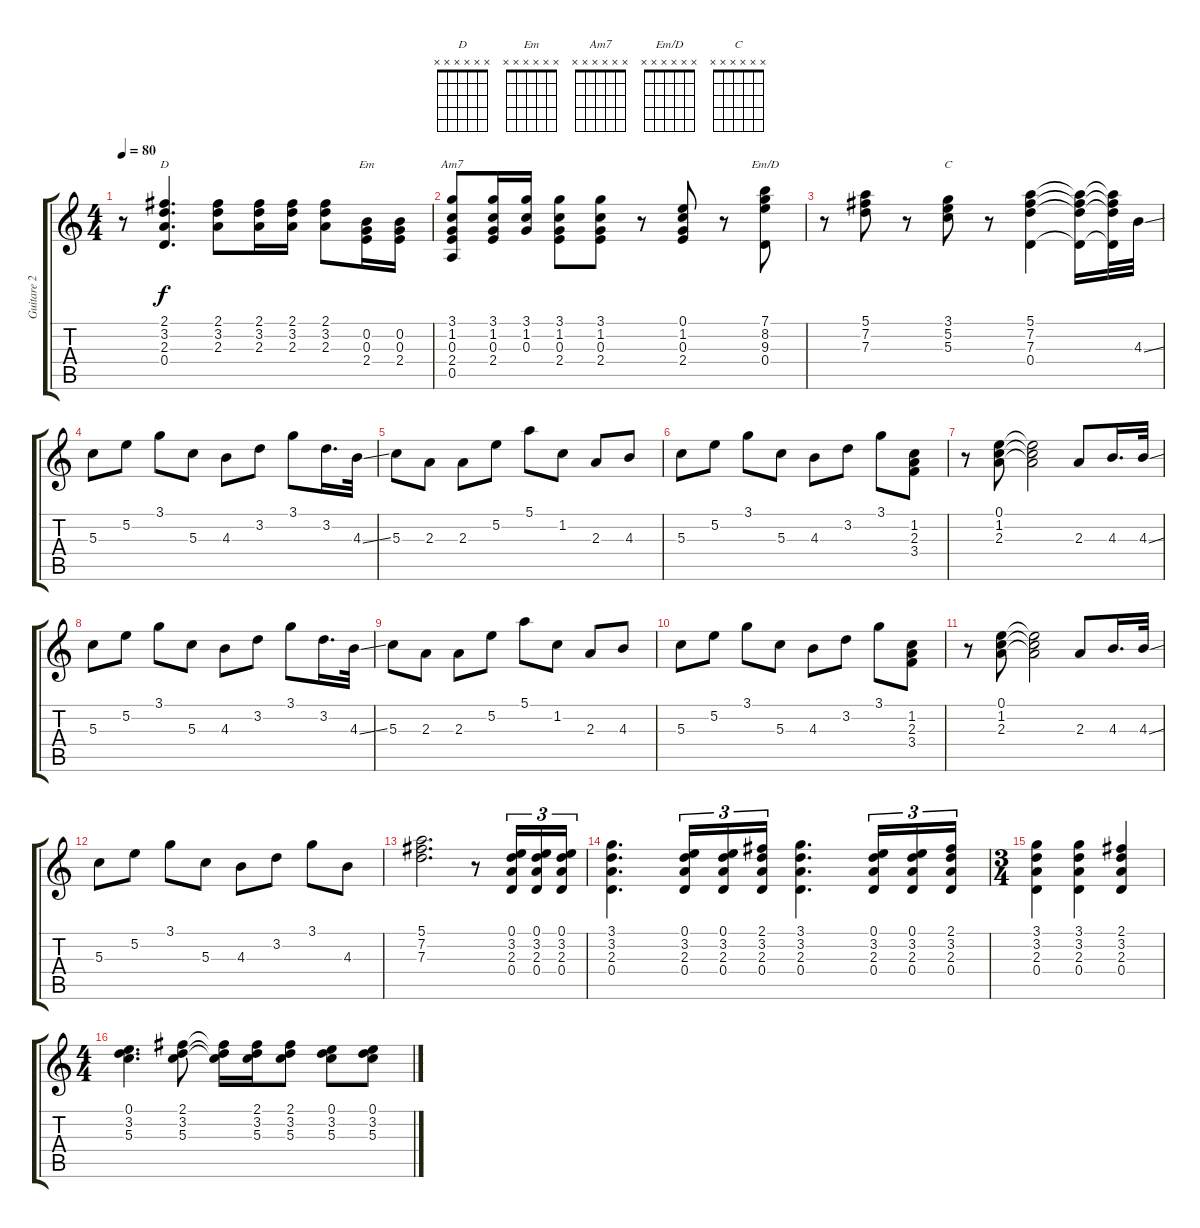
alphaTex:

\track ("Guitare 2 (12 cordes)" "Guitare 2 ") {instrument electricguitarjazz}
\staff {score tabs}
\tuning (E4 B3 G3 D3 A2 E2) {hide}
\chord ("D" x x x x x x)
\chord ("Em" x x x x x x)
\chord ("Am7" x x x x x x)
\chord ("Em/D" x x x x x x)
\chord ("C" x x x x x x)
\ts (4 4)
\tempo 80
\clef g2
\ks c
r.8{dy f} (2.1 3.2 2.3 0.4).4{d ch "D"} (2.1 3.2 2.3).8 (2.1 3.2 2.3).16 (2.1 3.2 2.3).16 (2.1 3.2 2.3).8 (0.2 0.3 2.4).16{ch "Em"} (0.2 0.3 2.4).16 |
(3.1 1.2 0.3 2.4 0.5).8{ch "Am7"} (3.1 1.2 0.3 2.4).16 (3.1 1.2 0.3).16 (3.1 1.2 0.3 2.4).8 (3.1 1.2 0.3 2.4).8 r.8 (0.1 1.2 0.3 2.4).8 r.8 (7.1 8.2 9.3 0.4).8{ch "Em/D"} |
r.8 (5.1 7.2 7.3).8 r.8 (3.1 5.2 5.3).8{ch "C"} r.8 (5.1 7.2 7.3 0.4).4 (5.1{t} 7.2{t} 7.3{t} 0.4{t}).16 (5.1{t} 7.2{t} 7.3{t} 0.4{t}).32 4.3{ss}.32 |
5.3.8 5.2.8 3.1.8 5.3.8 4.3.8 3.2.8 3.1.8 3.2.16{d} 4.3{ss}.32 |
5.3.8 2.3.8 2.3.8 5.2.8 5.1.8 1.2.8 2.3.8 4.3.8 |
5.3.8 5.2.8 3.1.8 5.3.8 4.3.8 3.2.8 3.1.8 (1.2 2.3 3.4).8 |
r.8 (0.1 1.2 2.3).8 (0.1{t} 1.2{t} 2.3{t}).2 2.3.8 4.3.16{d} 4.3{ss}.32 |
5.3.8 5.2.8 3.1.8 5.3.8 4.3.8 3.2.8 3.1.8 3.2.16{d} 4.3{ss}.32 |
5.3.8 2.3.8 2.3.8 5.2.8 5.1.8 1.2.8 2.3.8 4.3.8 |
5.3.8 5.2.8 3.1.8 5.3.8 4.3.8 3.2.8 3.1.8 (1.2 2.3 3.4).8 |
r.8 (0.1 1.2 2.3).8 (0.1{t} 1.2{t} 2.3{t}).2 2.3.8 4.3.16{d} 4.3{ss}.32 |
5.3.8 5.2.8 3.1.8 5.3.8 4.3.8 3.2.8 3.1.8 4.3.8 |
(5.1 7.2 7.3).2{d} r.8 (0.1 3.2 2.3 0.4).16{tu (3 2)} (0.1 3.2 2.3 0.4).16{tu (3 2)} (0.1 3.2 2.3 0.4).16{tu (3 2)} |
(3.1 3.2 2.3 0.4).4{d} (0.1 3.2 2.3 0.4).16{tu (3 2)} (0.1 3.2 2.3 0.4).16{tu (3 2)} (2.1 3.2 2.3 0.4).16{tu (3 2)} (3.1 3.2 2.3 0.4).4{d} (0.1 3.2 2.3 0.4).16{tu (3 2)} (0.1 3.2 2.3 0.4).16{tu (3 2)} (2.1 3.2 2.3 0.4).16{tu (3 2)} |
\ts (3 4)
(3.1 3.2 2.3 0.4).4 (3.1 3.2 2.3 0.4).4 (2.1 3.2 2.3 0.4).4 |
\ts (4 4)
(0.1 3.2 5.3).4{d} (2.1 3.2 5.3).8 (2.1{t} 3.2{t} 5.3{t}).16 (2.1 3.2 5.3).16 (2.1 3.2 5.3).8 (0.1 3.2 5.3).8 (0.1 3.2 5.3).8
